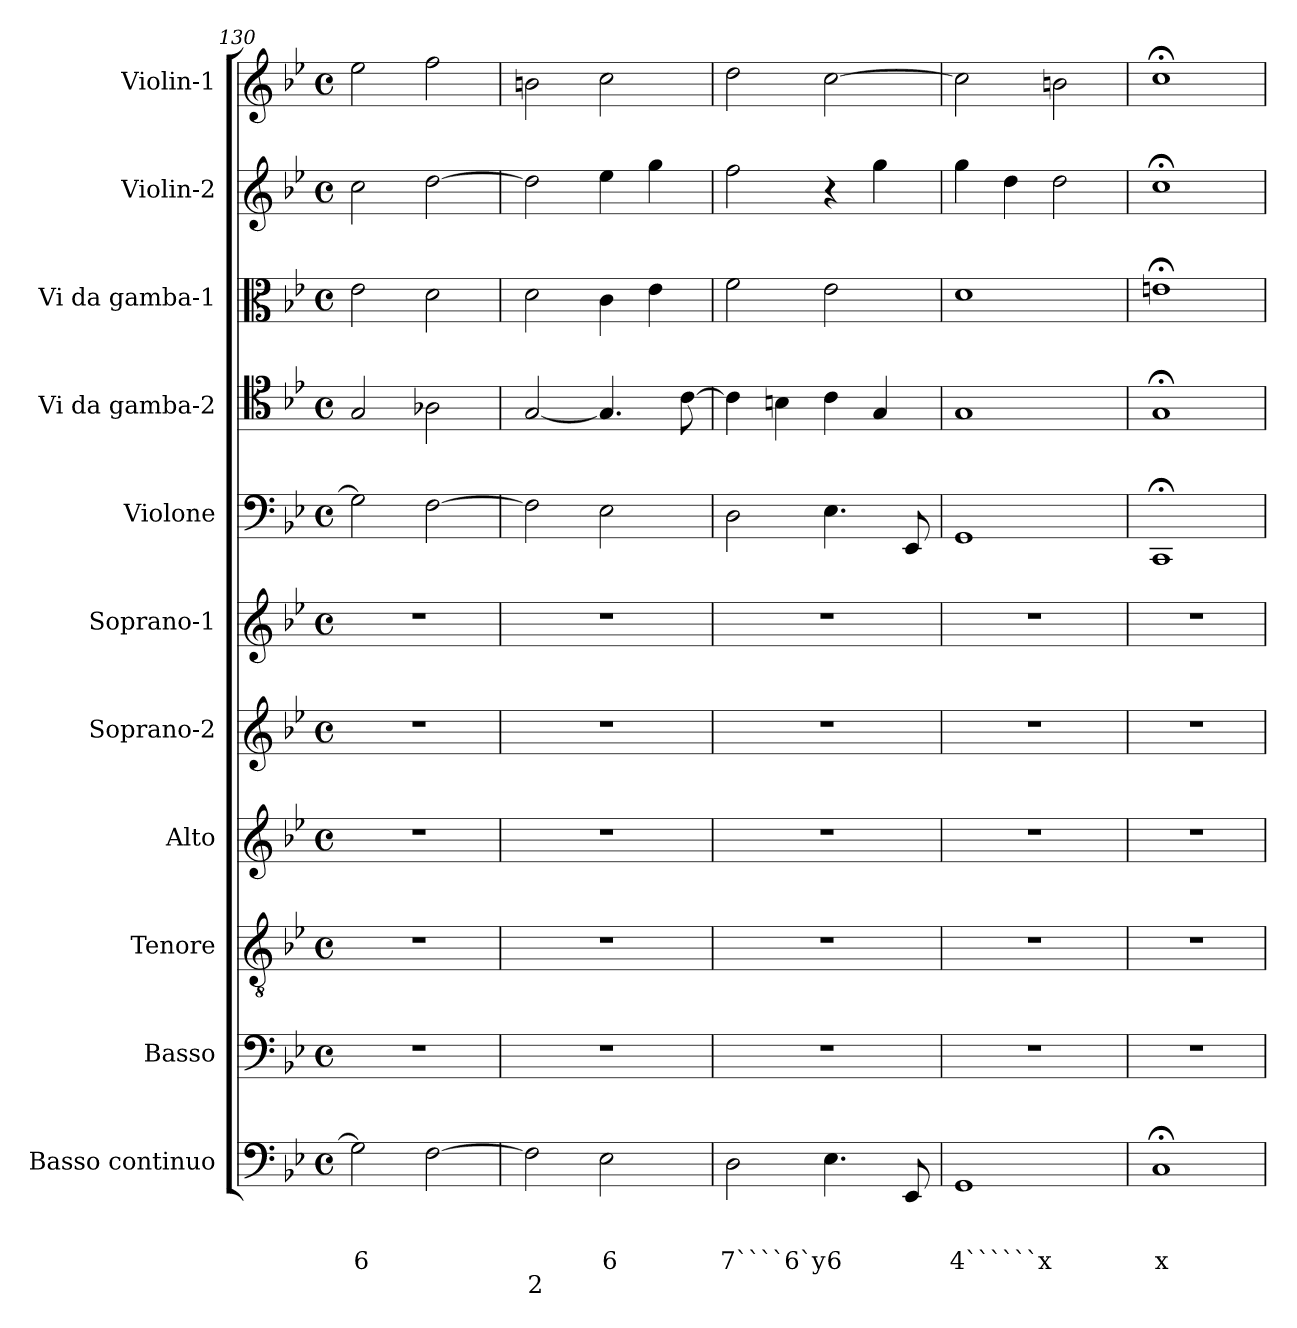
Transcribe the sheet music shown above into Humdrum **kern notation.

**kern	**text	**text	**text	**text	**kern	**kern	**kern	**kern	**kern	**kern	**kern	**kern	**kern	**kern
*part11	*part11	*part11	*part11	*part11	*part10	*part9	*part8	*part7	*part6	*part5	*part4	*part3	*part2	*part1
*staff11	*staff11	*staff11	*staff11	*staff11	*staff10	*staff9	*staff8	*staff7	*staff6	*staff5	*staff4	*staff3	*staff2	*staff1
*I"Basso continuo	*	*	*	*	*I"Basso	*I"Tenore	*I"Alto	*I"Soprano-2	*I"Soprano-1	*I"Violone	*I"Vi da gamba-2	*I"Vi da gamba-1	*I"Violin-2	*I"Violin-1
*I'B.C.	*	*	*	*	*I'B	*I'T	*I'A	*I'S2	*I'S1	*I'Vne	*I'Vg2	*I'Vg1	*I'V-2	*I'V-1
*clefF4	*	*	*	*	*clefF4	*clefGv2	*clefG2	*clefG2	*clefG2	*clefF4	*clefC4	*clefC3	*clefG2	*clefG2
*k[b-e-]	*	*	*	*	*k[b-e-]	*k[b-e-]	*k[b-e-]	*k[b-e-]	*k[b-e-]	*k[b-e-]	*k[b-e-]	*k[b-e-]	*k[b-e-]	*k[b-e-]
*B-:	*	*	*	*	*B-:	*B-:	*B-:	*B-:	*B-:	*B-:	*B-:	*B-:	*B-:	*B-:
*M4/4	*	*	*	*	*M4/4	*M4/4	*M4/4	*M4/4	*M4/4	*M4/4	*M4/4	*M4/4	*M4/4	*M4/4
*met(c)	*	*	*	*	*met(c)	*met(c)	*met(c)	*met(c)	*met(c)	*met(c)	*met(c)	*met(c)	*met(c)	*met(c)
=130	=130	=130	=130	=130	=130	=130	=130	=130	=130	=130	=130	=130	=130	=130
!	!	!	!LO:LY:b	!	!	!	!	!	!	!	!	!	!	!
2G\]	.	.	6	.	1r	1r	1r	1r	1r	2G\]	2G/	2e-\	2cc\	2ee-\
[2F\	.	.	.	.	.	.	.	.	.	[2F\	2A-X\	2d\	[2dd\	2ff\
=131	=131	=131	=131	=131	=131	=131	=131	=131	=131	=131	=131	=131	=131	=131
!	!	!	!	!LO:LY:b	!	!	!	!	!	!	!	!	!	!
2F\]	.	.	.	2	1r	1r	1r	1r	1r	2F\]	[2G/	2d\	2dd\]	2bn\
!	!	!	!LO:LY:b	!	!	!	!	!	!	!	!	!	!	!
2E-\	.	.	6	.	.	.	.	.	.	2E-\	4.G/]	4c\	4ee-\	2cc\
.	.	.	.	.	.	.	.	.	.	.	.	4e-\	4gg\	.
.	.	.	.	.	.	.	.	.	.	.	[8c\	.	.	.
=132	=132	=132	=132	=132	=132	=132	=132	=132	=132	=132	=132	=132	=132	=132
!	!	!	!LO:LY:b	!	!	!	!	!	!	!	!	!	!	!
2D\	.	.	7````6`y	.	1r	1r	1r	1r	1r	2D\	4c\]	2f\	2ff\	2dd\
.	.	.	.	.	.	.	.	.	.	.	4Bn\	.	.	.
!	!	!	!LO:LY:b	!	!	!	!	!	!	!	!	!	!	!
4.E-\	.	.	6	.	.	.	.	.	.	4.E-\	4c\	2e-\	4r	[2cc\
.	.	.	.	.	.	.	.	.	.	.	4G/	.	4gg\	.
8EE-/	.	.	.	.	.	.	.	.	.	8EE-/	.	.	.	.
=133	=133	=133	=133	=133	=133	=133	=133	=133	=133	=133	=133	=133	=133	=133
!	!	!	!LO:LY:b	!	!	!	!	!	!	!	!	!	!	!
1GG	.	.	4``````x	.	1r	1r	1r	1r	1r	1GG	1G	1d	4gg\	2cc\]
.	.	.	.	.	.	.	.	.	.	.	.	.	4dd\	.
.	.	.	.	.	.	.	.	.	.	.	.	.	2dd\	2bn\
=134	=134	=134	=134	=134	=134	=134	=134	=134	=134	=134	=134	=134	=134	=134
!	!	!	!LO:LY:b	!	!	!	!	!	!	!	!	!	!	!
1C;<	.	.	x	.	1r	1r	1r	1r	1r	1CC;<	1G;<	1en;<	1cc;<	1cc;<
=	=	=	=	=	=	=	=	=	=	=	=	=	=	=
*-	*-	*-	*-	*-	*-	*-	*-	*-	*-	*-	*-	*-	*-	*-
